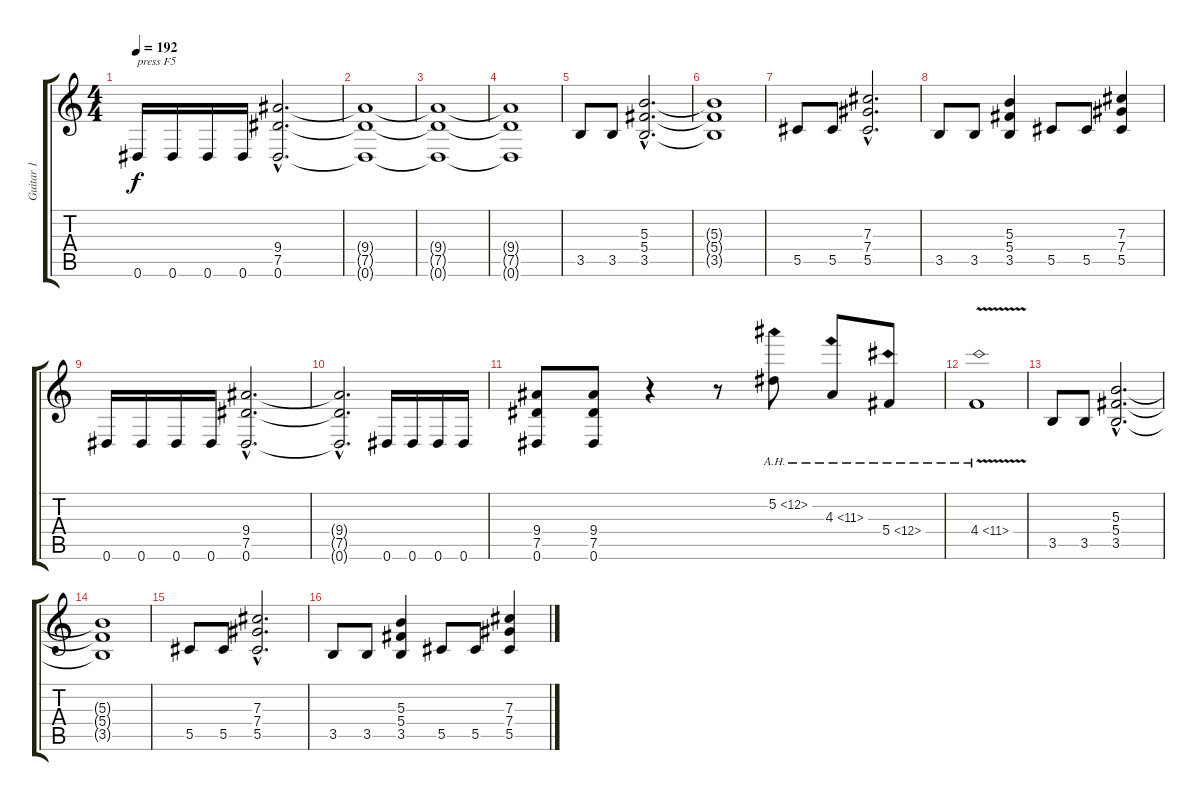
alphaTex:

\track ("Guitar 1" "Guitar 1") {instrument overdrivenguitar}
\staff {score tabs}
\tuning (Eb4 Bb3 Gb3 Db3 Ab2 Eb2) {hide}
\ts (4 4)
\tempo 192
\clef g2
\ks c
0.6.16{txt "press F5" dy f instrument overdrivenguitar} 0.6.16 0.6.16 0.6.16 (9.4{hac} 7.5{hac} 0.6{hac}).2{d} |
(9.4{t} 7.5{t} 0.6{t}).1 |
(9.4{t} 7.5{t} 0.6{t}).1 |
(9.4{t} 7.5{t} 0.6{t}).1 |
3.5.8 3.5.8 (5.3{hac} 5.4{hac} 3.5{hac}).2{d} |
(5.3{t} 5.4{t} 3.5{t}).1 |
5.5.8 5.5.8 (7.3{hac} 7.4{hac} 5.5{hac}).2{d} |
3.5.8 3.5.8 (5.3 5.4 3.5).4 5.5.8 5.5.8 (7.3 7.4 5.5).4 |
0.6.16 0.6.16 0.6.16 0.6.16 (9.4{hac} 7.5{hac} 0.6{hac}).2{d} |
(9.4{hac t} 7.5{hac t} 0.6{hac t}).2{d} 0.6.16 0.6.16 0.6.16 0.6.16 |
(9.4 7.5 0.6).8 (9.4 7.5 0.6).8 r.4 r.8 5.2{ah 7}.8 4.3{ah 7}.8 5.4{ah 7}.8 |
4.4{ah 7 v}.1 |
3.5.8 3.5.8 (5.3{hac} 5.4{hac} 3.5{hac}).2{d} |
(5.3{t} 5.4{t} 3.5{t}).1 |
5.5.8 5.5.8 (7.3{hac} 7.4{hac} 5.5{hac}).2{d} |
3.5.8 3.5.8 (5.3 5.4 3.5).4 5.5.8 5.5.8 (7.3 7.4 5.5).4
